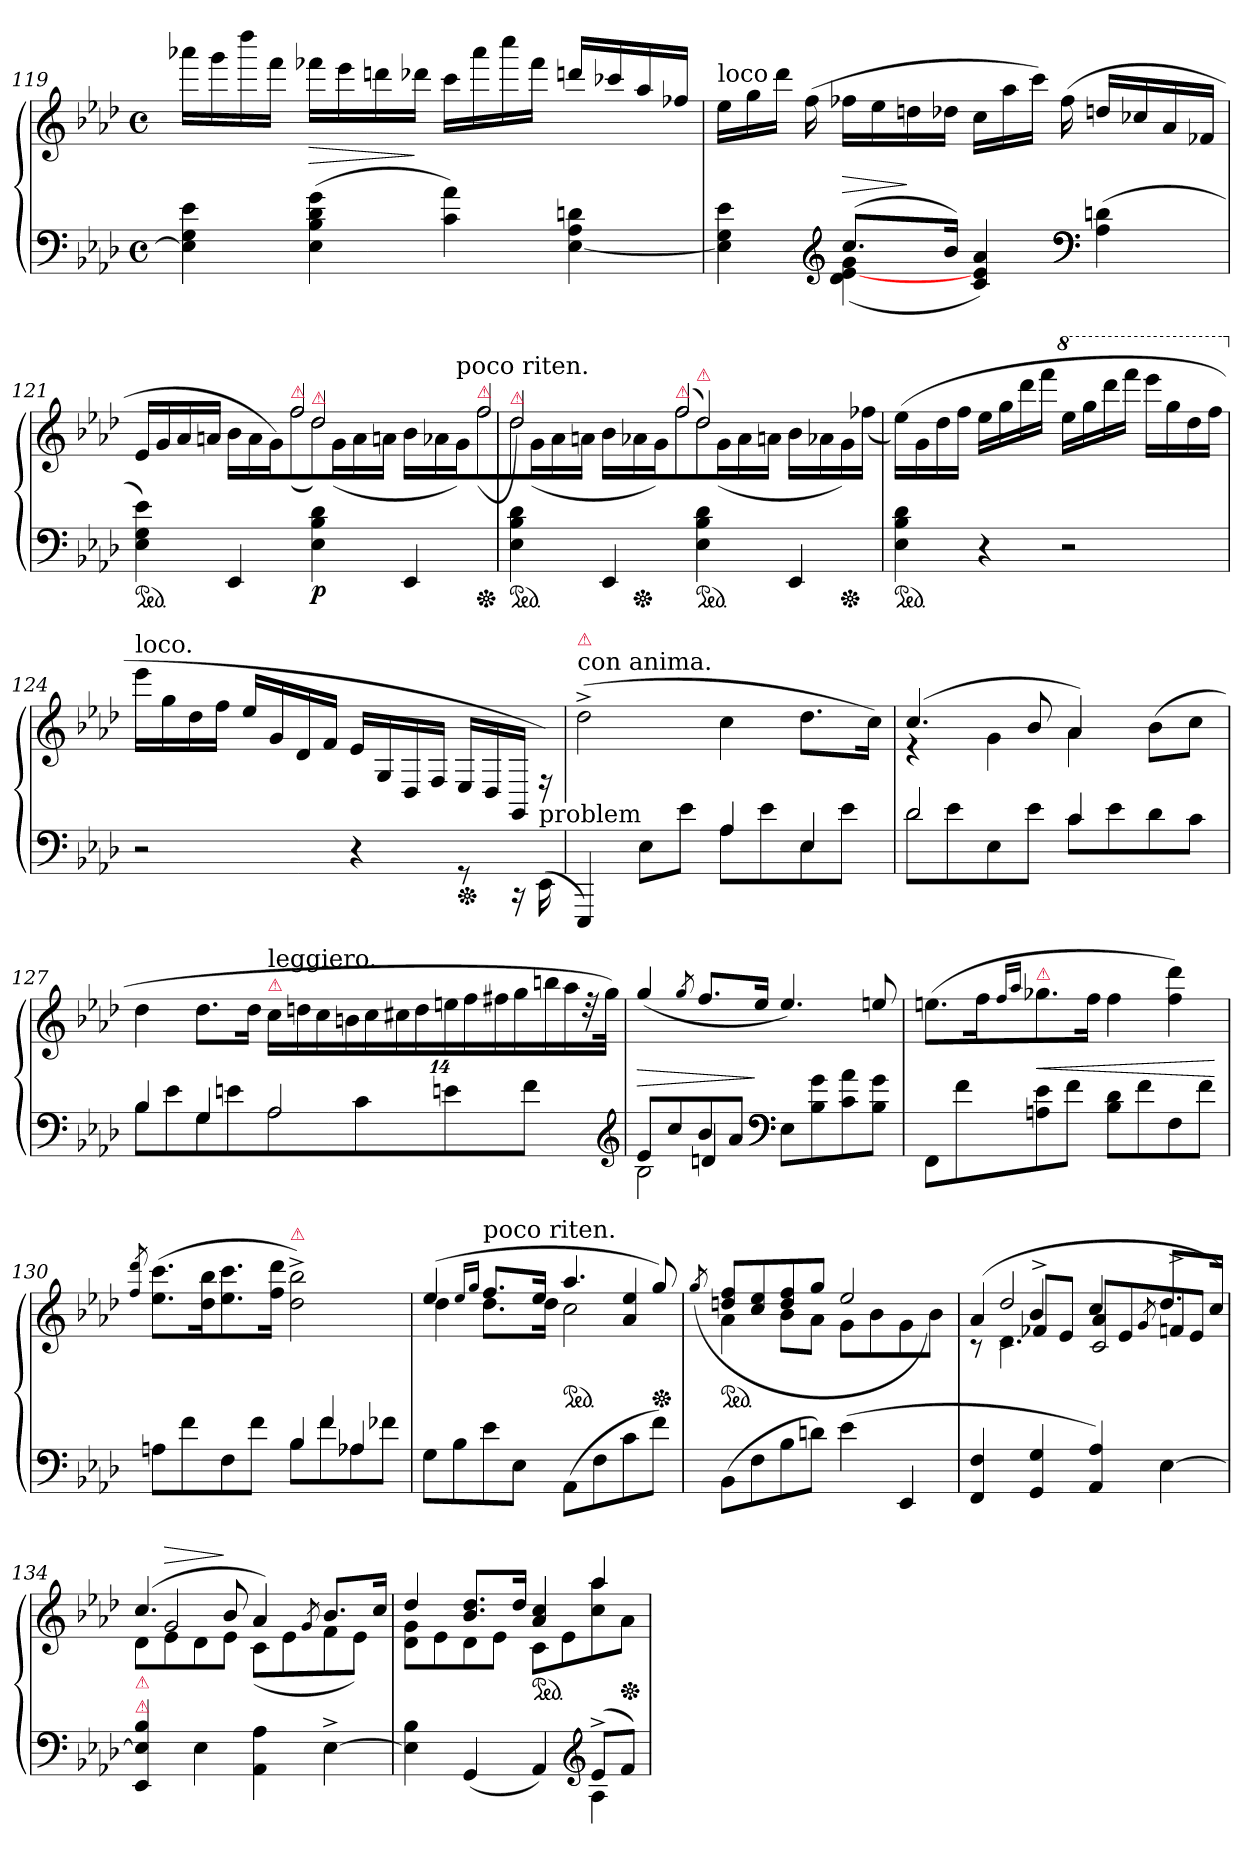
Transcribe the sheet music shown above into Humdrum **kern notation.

**kern	**kern	**dynam
*part1	*part1	*part1
*staff2	*staff1	*staff1/2
*clefF4	*clefG2	*
*k[b-e-a-d-]	*k[b-e-a-d-]	*
*M4/4	*M4/4	*
*met(c)	*met(c)	*
=119	=119	=119
4E-] 4G 4e-	16aaa-XLL	.
.	16ggg	.
.	16dddd-	.
.	16fffJJ	.
!	!	!LO:HP:b
(>4E- 4B- 4d- 4g	16fff-XLL	>
.	16eee-	.
.	16dddn	.
.	16ddd-XJJ	]
4c 4a-)	16cccLL	.
.	16aaa-	.
.	16cccc	.
.	16fff-JJ	.
[4E- 4A- 4dn	16dddn/LL	.
.	16ccc-X/	.
.	16aa-/	.
.	16ff-X/JJ	.
=120	=120	=120
*^	*	*
!	!	!LO:TX:a:t=loco	!
4ryy	4E-] 4G 4e-	16ee-LL	.
.	.	16gg	.
.	.	16ddd-JJ	.
.	.	(>16ff	.
*clefG2	*	*	*
(>8.ccL	(<4d- [4e- 4g	16ff-XLL	>
.	.	16ee-	.
.	.	16ddn	]
16b-Jk)	.	16dd-XJJ	.
4c 4e- 4a-)	4ryy	16ccLL	.
.	.	16aa-	.
.	.	16cccJJ)	.
.	.	(>16ff-	.
*clefF4	*	*	*
4ryy	(>4A- 4dn	16ddn/LL	.
.	.	16cc-X/	.
.	.	16a-/	.
.	.	16f-X/JJ	.
*v	*v	*	*
=121	=121	=121
*	*^	*
*	*	*^	*
*ped	*	*	*	*
4E-\ 4G\ 4e-\)	16e-LL	4ryy	2ryy	.
.	16g	.	.	.
.	16a-	.	.	.
.	16anJJ	.	.	.
4EE-	8.ryy	16b-LL	.	.
.	.	16a	.	.
.	.	16g)	.	.
!	!LO:TX:a:color=crimson:t=⚠	!	!	!
!	!	!LO:N:vis=2	!	!
.	2ff	(>16ff	.	.
!	!	!LO:TX:a:color=crimson:t=⚠	!	!
!	!	!LO:N:vis=2	!	!LO:DY:b=2
4E- 4B- 4d-	.	16dd-)	2dd-/	p
.	.	(>16g	.	.
.	.	16a	.	.
.	.	16anJJ	.	.
4EE-	.	16b-LL	.	.
.	.	16a-X	.	.
!	!	!LO:TX:a:t=poco riten.	!	!
.	.	16g)	.	.
!	!LO:TX:a:color=crimson:t=⚠	!	!	!
!	!LO:N:vis=2	!LO:N:vis=2	!	!
*Xped	*	*	*	*
.	16ff	(>16ff	.	.
=122	=122	=122	=122	=122
!	!LO:TX:a:color=crimson:t=⚠	!	!	!
!	!	!LO:N:vis=2	!	!
*ped	*	*	*	*
4E- 4B- 4d-	2dd-)	16dd-	4ryy	.
.	.	(>16g	.	.
.	.	16a-	.	.
.	.	16anJJ	.	.
4EE-	.	16b-LL	8.ryy	.
*Xped	*	*	*	*
.	.	16a-X	.	.
.	.	16g)	.	.
!	!	!LO:TX:a:color=crimson:t=⚠	!	!
!	!	!LO:N:vis=2	!	!
.	.	16ff	(>2ff/	.
!	!LO:TX:a:color=crimson:t=⚠	!	!	!
!	!	!LO:N:vis=2	!	!
*ped	*	*	*	*
4E- 4B- 4d-	2dd-)	16dd-	.	.
.	.	(>16g	.	.
.	.	16a-	.	.
.	.	16anJJ	.	.
4EE-	.	16b-LL	.	.
.	.	16a-X	.	.
*Xped	*	*	*	*
.	.	16g)	.	.
.	.	(>16ff-XJJ	16ryy	.
*	*v	*v	*v	*
=123	=123	=123
*ped	*	*
4E- 4B- 4d-	(>16ee-LL)	.
.	16g	.
.	16dd-	.
.	16ffJJ	.
4r	16ee-LL	.
.	16gg	.
.	16ddd-	.
.	16fffJJ	.
*	*8va	*
2r	16eee-LL	.
.	16ggg	.
.	16dddd-	.
.	16ffffJJ	.
.	16eeee-LL	.
.	16ggg	.
.	16ddd-	.
.	16fffJJ	.
=124	=124	=124
*	*X8va	*
!	!LO:TX:a:t=loco.	!
2r	16eee-LL	.
.	16gg	.
.	16dd-	.
.	16ffJJ	.
.	16ee-/LL	.
.	16g/	.
.	16d-/	.
.	16f/JJ	.
4r	16e-\LL	.
.	16G/	.
.	16D-/	.
.	16F/JJ	.
*Xped	*	*
8rGG	16E-/LL	.
.	16D-/	.
16rCC	16GG/JJ	.
!LO:TX:a:t=problem	!	!
(>16EE-\	16rF)	.
=125	=125	=125
*^	*	*
!	!	!LO:TX:a:t=con anima.	!
!	!	!LO:TX:a:color=crimson:t=⚠	!
4EEE-)	4ryy	(>2dd-^<	.
4ryy	8E-L	.	.
.	8e-J	.	.
4A-	8A-L	4cc	.
.	8e-	.	.
4E-	8E-	8.dd-L	.
.	8e-J	.	.
.	.	16ccJk)	.
=126	=126	=126	=126
!	!LO:N:vis=2	!	!
*	*	*^	*
2d-	8d-	(>4.cc	4re	.
.	8e-	.	.	.
.	8E-	.	4g	.
.	8e-J	8b-	.	.
4c	8cL	4a-)	4a-	.
.	8e-	.	.	.
4ryy	8d-	4ryy	(>8b-L	.
.	8cJ	.	8ccJ	.
*	*	*v	*v	*
=127	=127	=127	=127
4B-	8B-L	4dd-	.
.	8e-	.	.
4G	8G	8.dd-L	.
.	8enJ	.	.
.	.	16dd-Jk	.
!	!	!LO:TX:a:color=crimson:t=⚠	!
!	!	!LO:TX:a:t=leggiero.	!
!	!LO:N:vis=2	!	!
2A-	8A-	28ccLL	.
.	.	28ddn	.
.	.	28cc	.
.	.	28bn	.
.	8c	.	.
.	.	28cc	.
.	.	28cc#X	.
.	.	28dd	.
.	8en	28een	.
.	.	28ff	.
.	.	28ff#X	.
.	.	28gg	.
.	8fJ	.	.
.	.	28bbn	.
.	.	28aa-	.
.	.	56rdd	.
.	.	56ggJJk)	.
*v	*v	*	*
*clefG2	*	*
=128	=128	=128
*^	*	*
*	*^	*	*
8e-L	2B-	4ryy	(>4gg/	>
8cc	.	.	.	.
.	.	.	8qgg/	.
8b-	.	4dn	8.ff/L	.
8a-J	.	.	.	.
.	.	.	16ee-/Jk	]
*clefF4	*	*	*	*
8E-L	2ryy	2ryy	4.ee-/)	.
8B-\ 8g\	.	.	.	.
8c\ 8a-\	.	.	.	.
8B-\ 8g\J	.	.	8een/	.
*v	*v	*v	*	*
=129	=129	=129
8FF/L	(>8.eenL	.
8f\	.	.
.	16ffK	.
.	16qqff/LL	.
.	16qqaa-/JJ	.
!	!LO:TX:a:color=crimson:t=⚠	!
8An\ 8e-\	8.gg-X	<
8f\J	.	.
.	16ffJk	.
8B- 8d-L	4ff	.
8f	.	.
8F	4ff 4ddd-)	.
8fJ	.	.
.	.	[
=130	=130	=130
.	8qff/ 8qddd-/	.
*^	*	*
!	!LO:N:vis=2	!	!
*	*^	*	*
2ryy	8An	2ryy	(>8.ee- 8.cccL	.
.	8f	.	.	.
.	.	.	16dd- 16bb-K	.
.	8F	.	8.ee- 8.ccc	.
.	8fJ	.	.	.
.	.	.	16ff 16ddd-Jk	.
!	!	!	!LO:TX:a:color=crimson:t=⚠	!
4B-	8B-L	8ryy	2dd-^< 2bb-^<)	.
.	8f	4f/	.	.
4A-X	8A-X	.	.	.
.	8f-XJ	8ryy	.	.
*v	*v	*v	*	*
=131	=131	=131
*	*^	*
*	*	*^	*
8GL	(>4ee-	4dd-	2ryy	.
8B-	.	.	.	.
.	16qqee-/LL	.	.	.
.	16qqgg/JJ	.	.	.
!	!LO:TX:a:t=poco riten.	!	!	!
8e-	8.ffL	8.dd-L	.	.
8E-J	.	.	.	.
.	16ee-Jk	16dd-Jk	.	.
*	*ped	*	*	*
(>8AA-L	4.aa-	2cc	4ryy	.
8F	.	.	.	.
8c	.	.	4a- 4ee-	.
*	*Xped	*	*	*
8fJ)	8gg)	.	.	.
*	*v	*v	*v	*
=132	=132	=132
.	(>8qgg/	.
*	*^	*
*	*ped	*	*
(>8BB-L	8ddn 8ffL	4a-	.
8F	8cc 8ee-	.	.
8B-	8dd 8ff	8b-L	.
8dnJ)	8ggJ	8a-J	.
(<4e-	2ee-	8gL	.
.	.	8b-	.
4EE-	.	8g	.
.	.	8b-J)	.
=133	=133	=133	=133
*	*^	*^	*
*	*	*	*^	*	*
4FF 4F	(>4a-	8rc	8ryy	8ryy	4ryy	.
.	.	4ryy	4.d-\	2dd-^>/	.	.
4GG 4G	4b-	.	.	.	8f-X^<L	.
.	.	2ryy	.	.	8e-J	.
4AA-/ 4A-/)	4cc	.	2c	.	8a-L	.
.	.	.	.	4.ryy	8e-	.
.	8qg	.	.	.	.	.
[4E-	8.dd-L	.	.	.	8fn^<	.
.	.	8ryy	.	.	8e-J	.
.	16ccJk)	.	.	.	.	.
*	*	*	*v	*v	*v	*
=134	=134	=134	=134	=134
!LO:TX:a:color=crimson:t=⚠	!	!	!	!
!LO:TX:a:color=crimson:t=⚠	!	!	!	!
4EE- 4E-] 4B-	(>4.cc	8d-L	8ryy	.
!	!	!	!	!LO:HP:a
.	.	8e-	2g/	>
4E-	.	8d-	.	.
.	8b-	8e-J	.	]
4AA- 4A-	4a-)	(<8cL	.	.
.	.	8e-	8ryy	.
.	8qg/	.	.	.
[4E-^>	8.b-L	8f	4ryy	.
.	.	8e-J)	.	.
.	16ccJk	.	.	.
*	*	*v	*v	*
=135	=135	=135	=135
*^	*	*	*
4E-] 4B-	2.ryy	4dd-	8d- 8gL	.
.	.	.	8e-	.
(<4GG	.	8.b- 8.dd-L	8d-	.
.	.	.	8e-J	.
.	.	16dd-Jk	.	.
*	*	*ped	*	*
4AA-)	.	4a- 4cc	8cL	.
.	.	.	8e-	.
*clefG2	*	*	*	*
(<8e-^>L	4A-	4aa-	8cc 8aa-	.
*	*	*Xped	*	*
8fJ)	.	.	8a-J	.
*v	*v	*	*	*
*	*v	*v	*
=	=	=
*-	*-	*-
